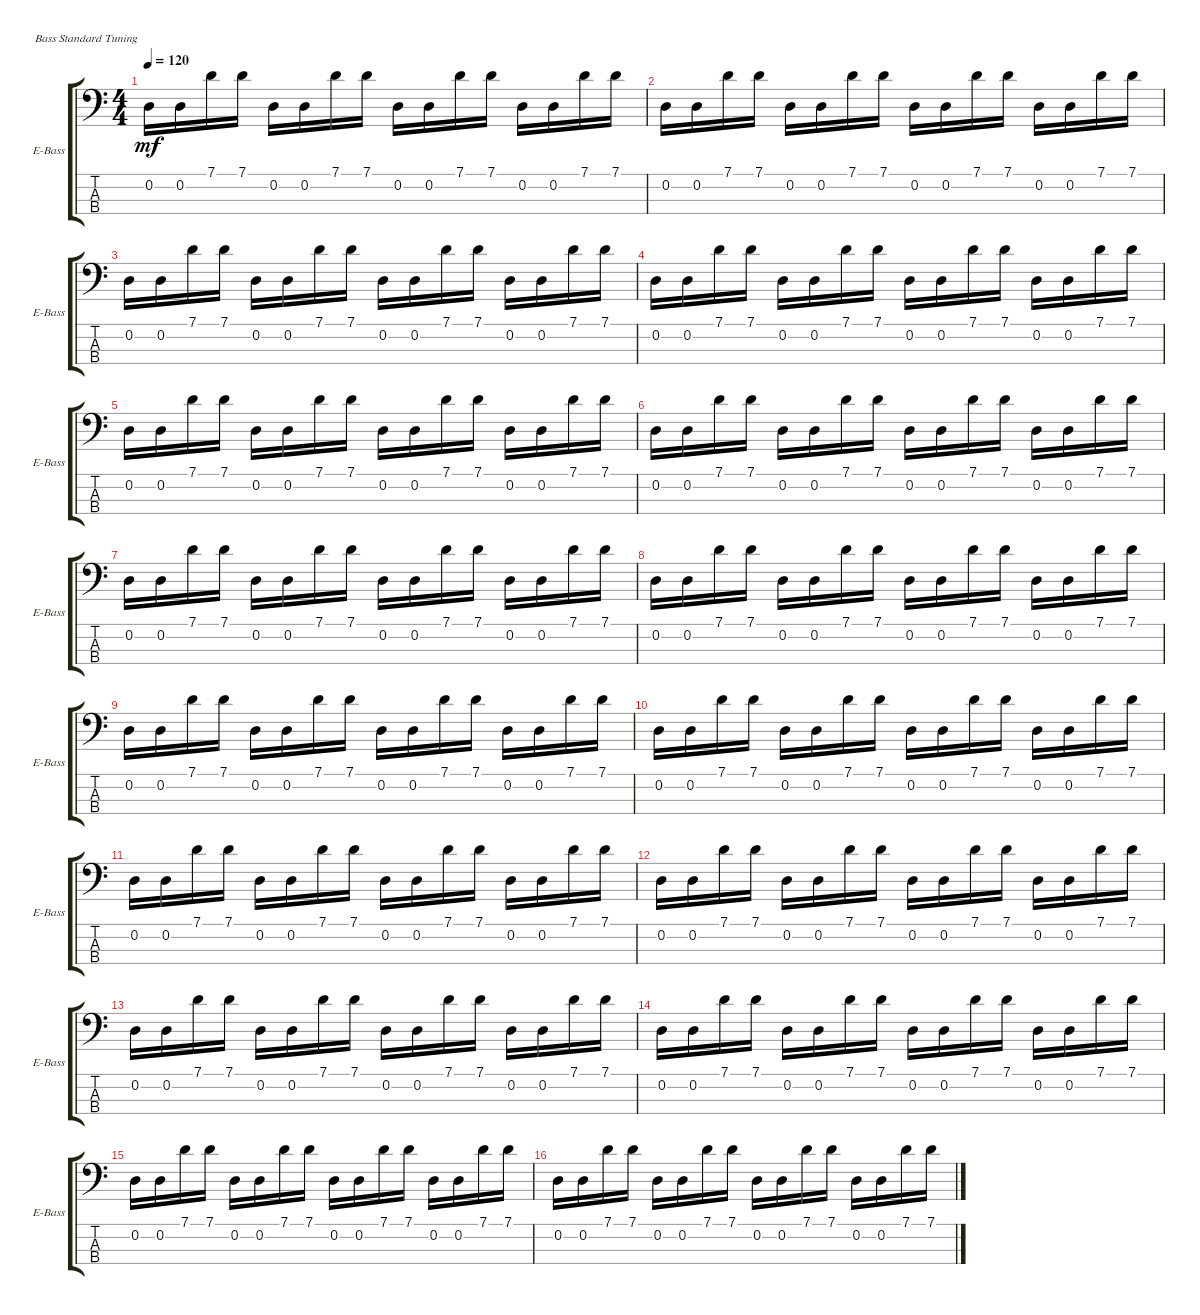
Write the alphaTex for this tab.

\bracketExtendMode groupsimilarinstruments
\singleTrackTrackNamePolicy allsystems
\multiTrackTrackNamePolicy allsystems
\firstSystemTrackNameOrientation horizontal
\otherSystemsTrackNameOrientation horizontal
\track ("Bass" "E-Bass") {instrument electricbassfinger}
\staff {score tabs}
\tuning (G2 D2 A1 E1)
\ts (4 4)
\tempo 120
\clef f4
\ks c
0.2.16{dy mf} 0.2.16 7.1.16 7.1.16 0.2.16 0.2.16 7.1.16 7.1.16 0.2.16 0.2.16 7.1.16 7.1.16 0.2.16 0.2.16 7.1.16 7.1.16 |
0.2.16 0.2.16 7.1.16 7.1.16 0.2.16 0.2.16 7.1.16 7.1.16 0.2.16 0.2.16 7.1.16 7.1.16 0.2.16 0.2.16 7.1.16 7.1.16 |
0.2.16 0.2.16 7.1.16 7.1.16 0.2.16 0.2.16 7.1.16 7.1.16 0.2.16 0.2.16 7.1.16 7.1.16 0.2.16 0.2.16 7.1.16 7.1.16 |
0.2.16 0.2.16 7.1.16 7.1.16 0.2.16 0.2.16 7.1.16 7.1.16 0.2.16 0.2.16 7.1.16 7.1.16 0.2.16 0.2.16 7.1.16 7.1.16 |
0.2.16 0.2.16 7.1.16 7.1.16 0.2.16 0.2.16 7.1.16 7.1.16 0.2.16 0.2.16 7.1.16 7.1.16 0.2.16 0.2.16 7.1.16 7.1.16 |
0.2.16 0.2.16 7.1.16 7.1.16 0.2.16 0.2.16 7.1.16 7.1.16 0.2.16 0.2.16 7.1.16 7.1.16 0.2.16 0.2.16 7.1.16 7.1.16 |
0.2.16 0.2.16 7.1.16 7.1.16 0.2.16 0.2.16 7.1.16 7.1.16 0.2.16 0.2.16 7.1.16 7.1.16 0.2.16 0.2.16 7.1.16 7.1.16 |
0.2.16 0.2.16 7.1.16 7.1.16 0.2.16 0.2.16 7.1.16 7.1.16 0.2.16 0.2.16 7.1.16 7.1.16 0.2.16 0.2.16 7.1.16 7.1.16 |
0.2.16 0.2.16 7.1.16 7.1.16 0.2.16 0.2.16 7.1.16 7.1.16 0.2.16 0.2.16 7.1.16 7.1.16 0.2.16 0.2.16 7.1.16 7.1.16 |
0.2.16 0.2.16 7.1.16 7.1.16 0.2.16 0.2.16 7.1.16 7.1.16 0.2.16 0.2.16 7.1.16 7.1.16 0.2.16 0.2.16 7.1.16 7.1.16 |
0.2.16 0.2.16 7.1.16 7.1.16 0.2.16 0.2.16 7.1.16 7.1.16 0.2.16 0.2.16 7.1.16 7.1.16 0.2.16 0.2.16 7.1.16 7.1.16 |
0.2.16 0.2.16 7.1.16 7.1.16 0.2.16 0.2.16 7.1.16 7.1.16 0.2.16 0.2.16 7.1.16 7.1.16 0.2.16 0.2.16 7.1.16 7.1.16 |
0.2.16 0.2.16 7.1.16 7.1.16 0.2.16 0.2.16 7.1.16 7.1.16 0.2.16 0.2.16 7.1.16 7.1.16 0.2.16 0.2.16 7.1.16 7.1.16 |
0.2.16 0.2.16 7.1.16 7.1.16 0.2.16 0.2.16 7.1.16 7.1.16 0.2.16 0.2.16 7.1.16 7.1.16 0.2.16 0.2.16 7.1.16 7.1.16 |
0.2.16 0.2.16 7.1.16 7.1.16 0.2.16 0.2.16 7.1.16 7.1.16 0.2.16 0.2.16 7.1.16 7.1.16 0.2.16 0.2.16 7.1.16 7.1.16 |
0.2.16 0.2.16 7.1.16 7.1.16 0.2.16 0.2.16 7.1.16 7.1.16 0.2.16 0.2.16 7.1.16 7.1.16 0.2.16 0.2.16 7.1.16 7.1.16
